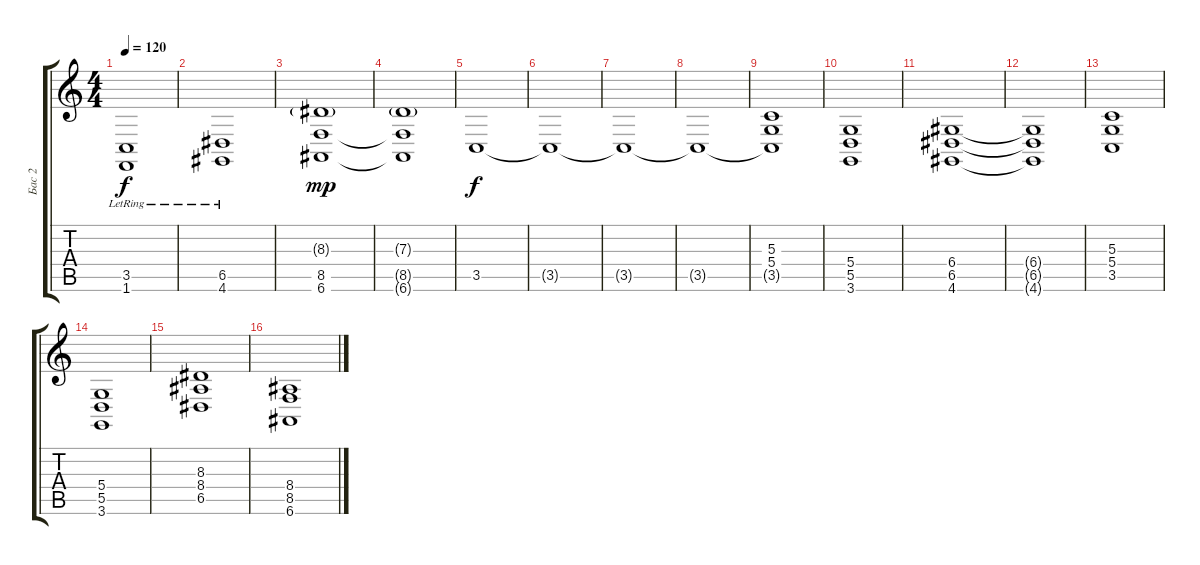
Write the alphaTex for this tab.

\track ("Бас 2" "Бас 2") {instrument stringensemble2}
\staff {score tabs}
\tuning (E4 B3 G3 D3 A2 E2) {hide}
\ts (4 4)
\tempo 120
\clef g2
\ks c
(3.5 1.6{lr}).1{dy f} |
(6.5 4.6{lr}).1 |
(8.3{g} 8.5 6.6).1{dy mp} |
(7.3{g} 8.5{t} 6.6{t}).1 |
3.5.1{dy f} |
3.5{t}.1 |
3.5{t}.1 |
3.5{t}.1 |
(5.3 5.4 3.5{t}).1 |
(5.4 5.5 3.6).1 |
(6.4 6.5 4.6).1 |
(6.4{t} 6.5{t} 4.6{t}).1 |
(5.3 5.4 3.5).1 |
(5.4 5.5 3.6).1 |
(8.3 8.4 6.5).1 |
(8.4 8.5 6.6).1
